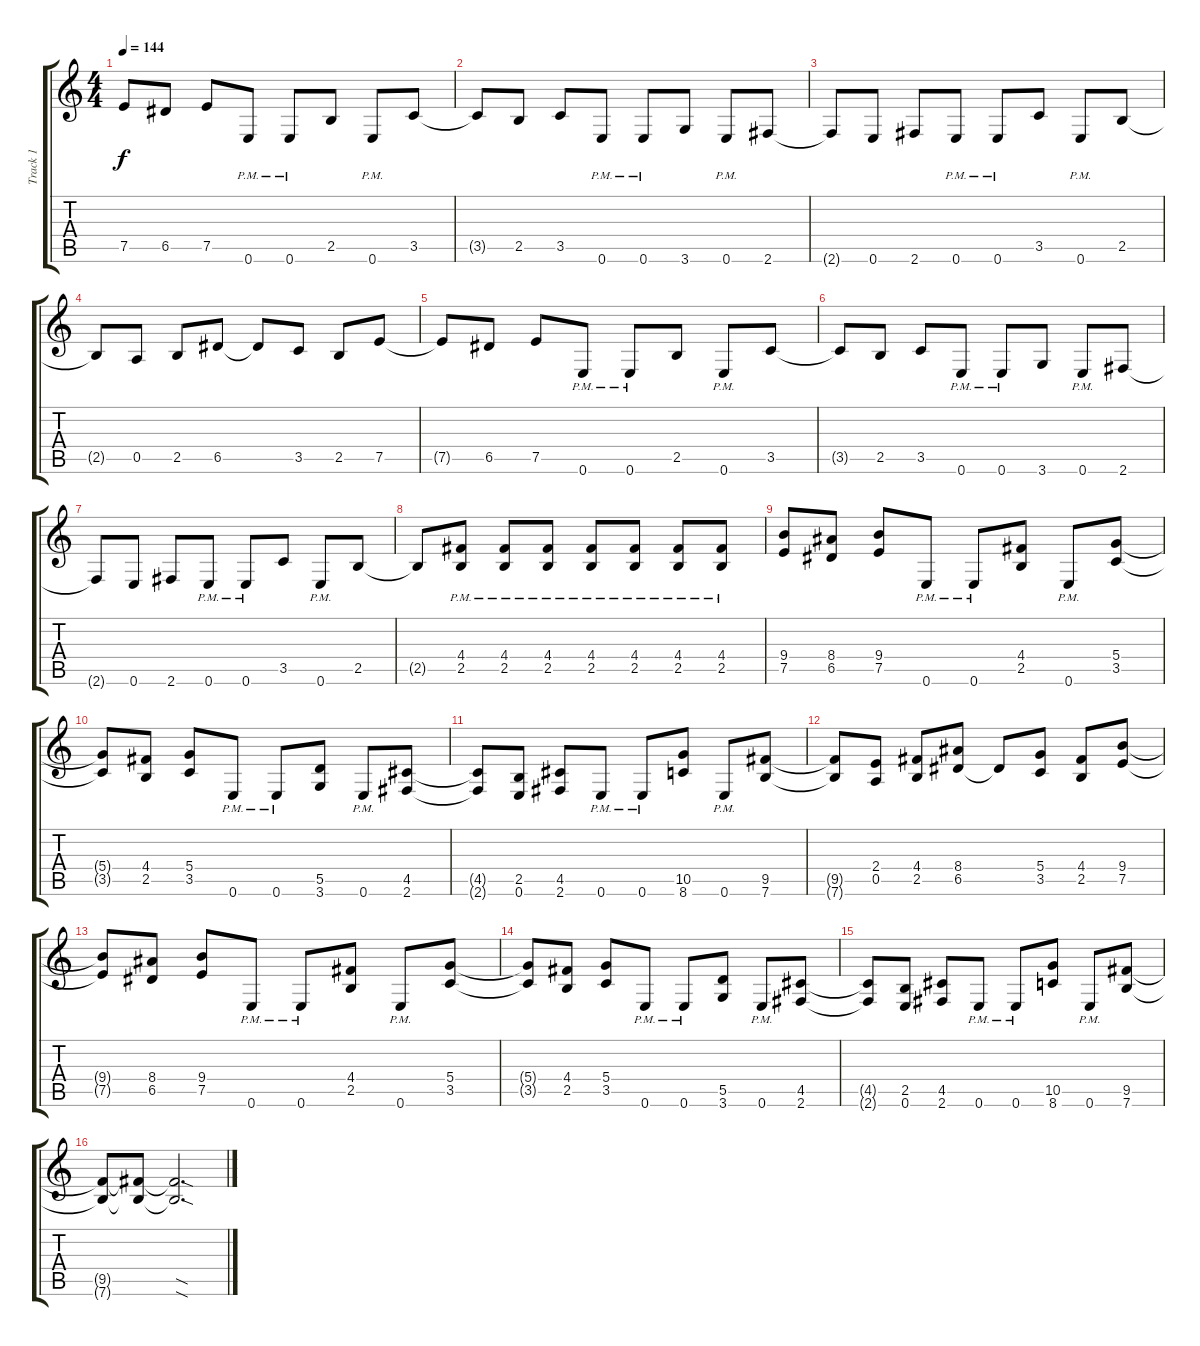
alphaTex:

\track ("Track 1" "Track 1") {instrument distortionguitar}
\staff {score tabs}
\tuning (E4 B3 G3 D3 A2 E2) {hide}
\ts (4 4)
\tempo 144
\clef g2
\ks c
7.5.8{dy f} 6.5.8 7.5.8 0.6{pm}.8 0.6{pm}.8 2.5.8 0.6{pm}.8 3.5.8 |
3.5{t}.8 2.5.8 3.5.8 0.6{pm}.8 0.6{pm}.8 3.6.8 0.6{pm}.8 2.6.8 |
2.6{t}.8 0.6.8 2.6.8 0.6{pm}.8 0.6{pm}.8 3.5.8 0.6{pm}.8 2.5.8 |
2.5{t}.8 0.5.8 2.5.8 6.5.8 6.5{t}.8 3.5.8 2.5.8 7.5.8 |
7.5{t}.8 6.5.8 7.5.8 0.6{pm}.8 0.6{pm}.8 2.5.8 0.6{pm}.8 3.5.8 |
3.5{t}.8 2.5.8 3.5.8 0.6{pm}.8 0.6{pm}.8 3.6.8 0.6{pm}.8 2.6.8 |
2.6{t}.8 0.6.8 2.6.8 0.6{pm}.8 0.6{pm}.8 3.5.8 0.6{pm}.8 2.5.8 |
2.5{t}.8 (4.4{pm} 2.5{pm}).8 (4.4{pm} 2.5{pm}).8 (4.4{pm} 2.5{pm}).8 (4.4{pm} 2.5{pm}).8 (4.4{pm} 2.5{pm}).8 (4.4{pm} 2.5{pm}).8 (4.4{pm} 2.5{pm}).8 |
(9.4 7.5).8 (8.4 6.5).8 (9.4 7.5).8 0.6{pm}.8 0.6{pm}.8 (4.4 2.5).8 0.6{pm}.8 (5.4 3.5).8 |
(5.4{t} 3.5{t}).8 (4.4 2.5).8 (5.4 3.5).8 0.6{pm}.8 0.6{pm}.8 (5.5 3.6).8 0.6{pm}.8 (4.5 2.6).8 |
(4.5{t} 2.6{t}).8 (2.5 0.6).8 (4.5 2.6).8 0.6{pm}.8 0.6{pm}.8 (10.5 8.6).8 0.6{pm}.8 (9.5 7.6).8 |
(9.5{t} 7.6{t}).8 (2.4 0.5).8 (4.4 2.5).8 (8.4 6.5).8 6.5{t}.8 (5.4 3.5).8 (4.4 2.5).8 (9.4 7.5).8 |
(9.4{t} 7.5{t}).8 (8.4 6.5).8 (9.4 7.5).8 0.6{pm}.8 0.6{pm}.8 (4.4 2.5).8 0.6{pm}.8 (5.4 3.5).8 |
(5.4{t} 3.5{t}).8 (4.4 2.5).8 (5.4 3.5).8 0.6{pm}.8 0.6{pm}.8 (5.5 3.6).8 0.6{pm}.8 (4.5 2.6).8 |
(4.5{t} 2.6{t}).8 (2.5 0.6).8 (4.5 2.6).8 0.6{pm}.8 0.6{pm}.8 (10.5 8.6).8 0.6{pm}.8 (9.5 7.6).8 |
(9.5{t} 7.6{t}).8 (9.5{t} 7.6{t}).8 (9.5{sod t} 7.6{sod t}).2{d}
